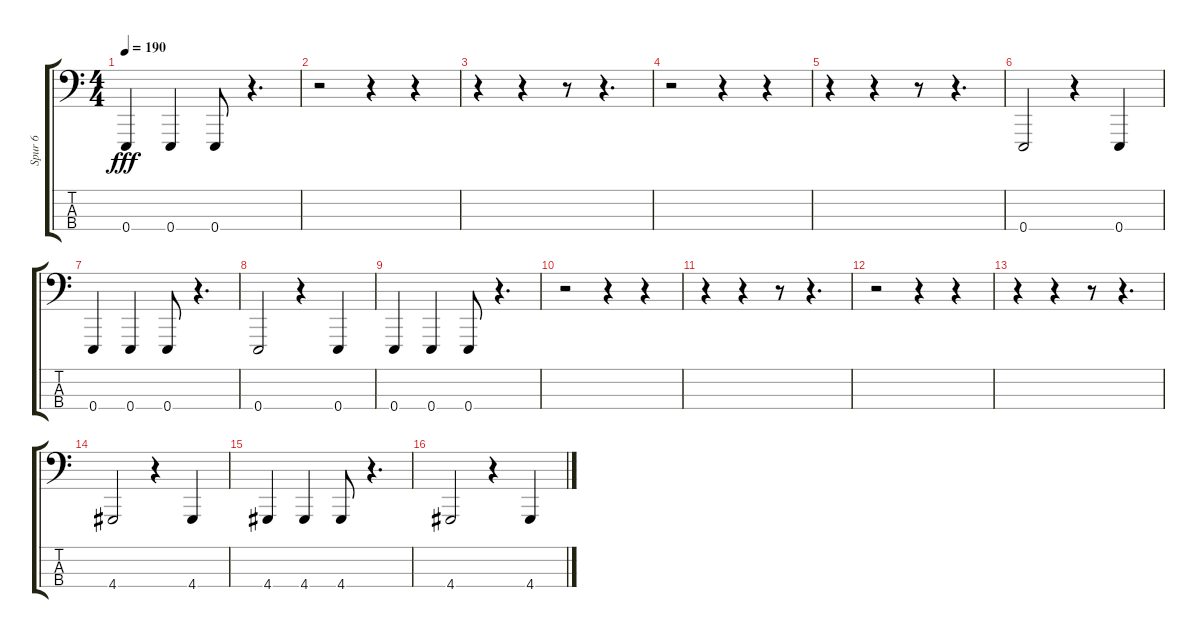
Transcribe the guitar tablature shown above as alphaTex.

\track ("Spur 6" "Spur 6") {instrument drawbarorgan}
\staff {score tabs}
\tuning (G2 D2 A1 E1) {hide}
\ts (4 4)
\tempo 190
\clef f4
\ks c
0.4.4{dy fff} 0.4.4 0.4.8 r.4{d} |
r.2 r.4 r.4 |
r.4 r.4 r.8 r.4{d} |
r.2 r.4 r.4 |
r.4 r.4 r.8 r.4{d} |
0.4.2 r.4 0.4.4 |
0.4.4 0.4.4 0.4.8 r.4{d} |
0.4.2 r.4 0.4.4 |
0.4.4 0.4.4 0.4.8 r.4{d} |
r.2 r.4 r.4 |
r.4 r.4 r.8 r.4{d} |
r.2 r.4 r.4 |
r.4 r.4 r.8 r.4{d} |
4.4.2 r.4 4.4.4 |
4.4.4 4.4.4 4.4.8 r.4{d} |
4.4.2 r.4 4.4.4
